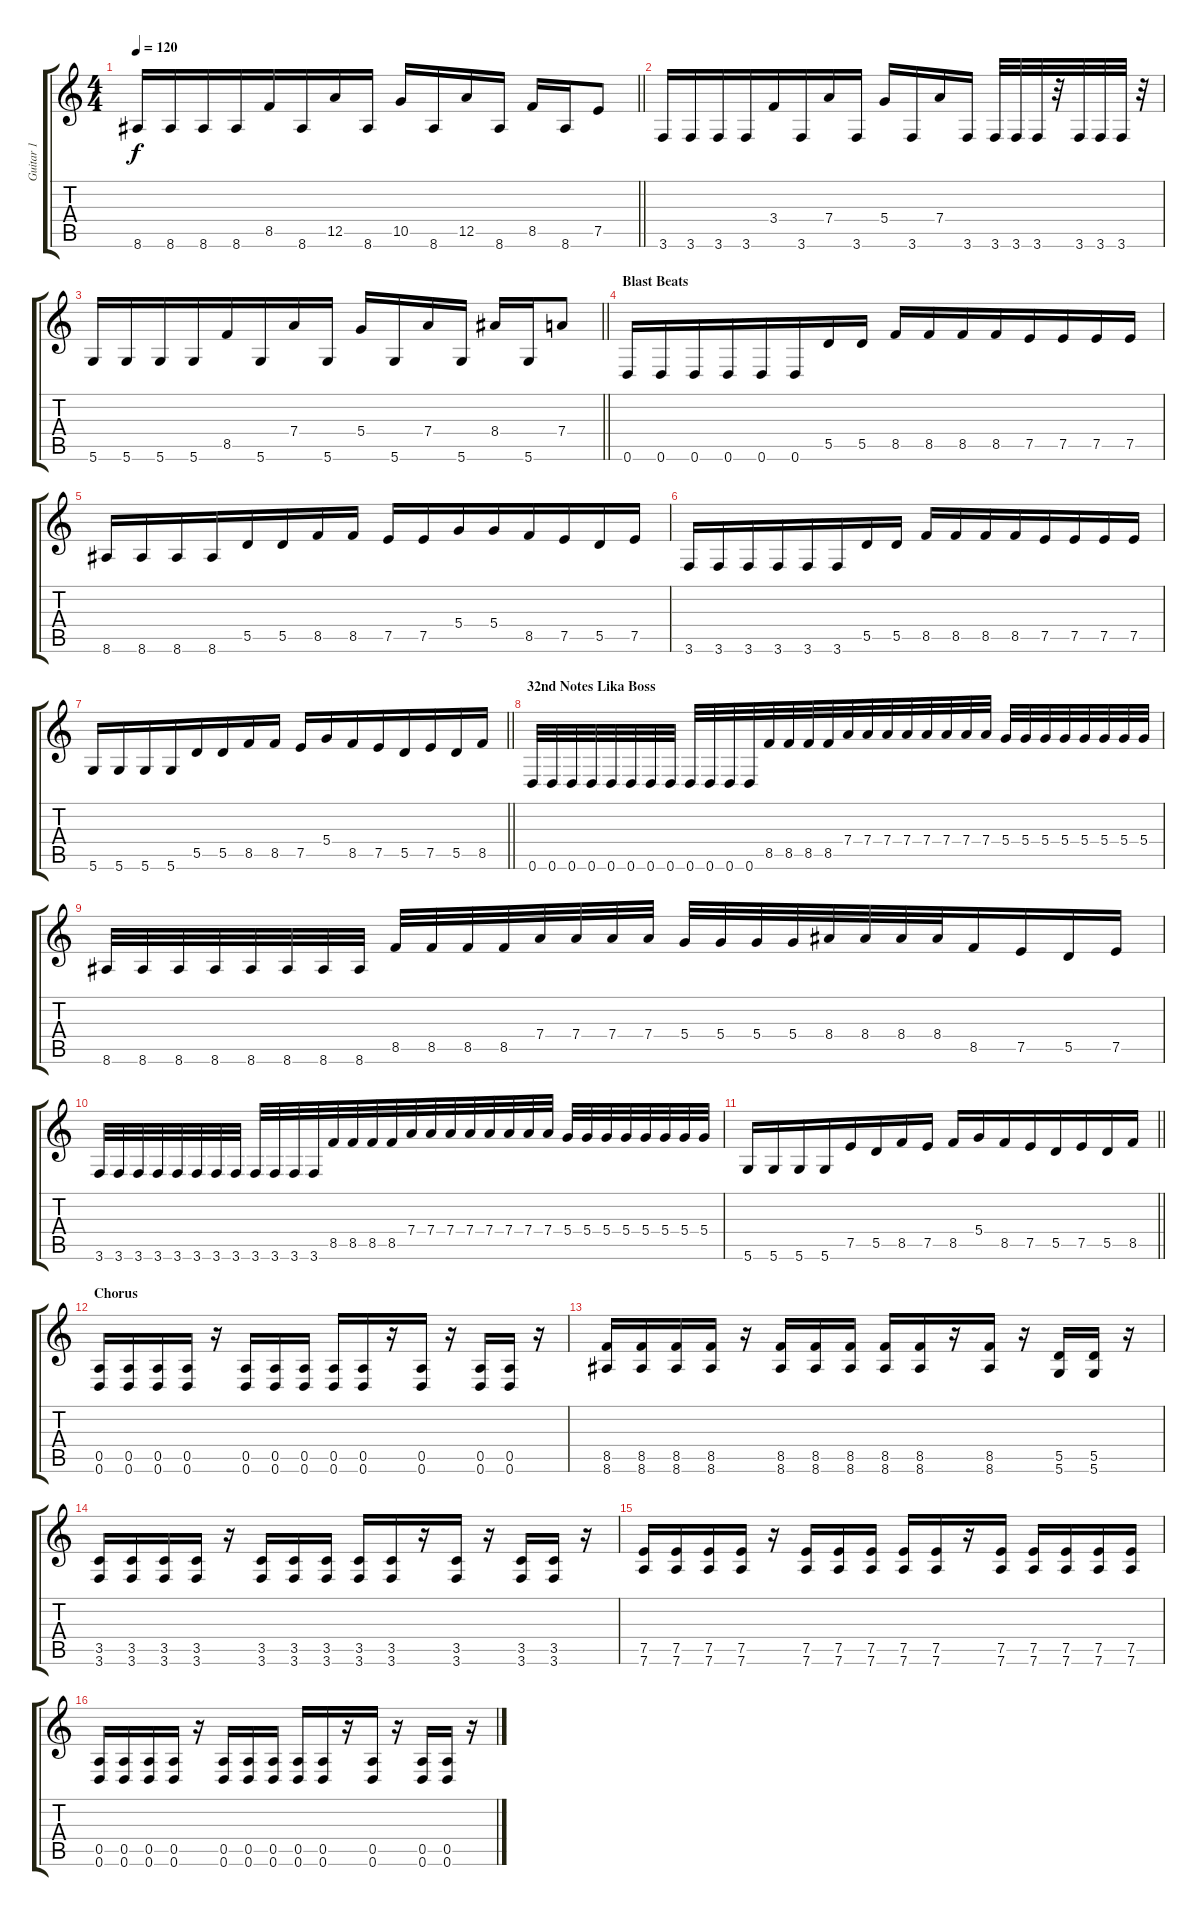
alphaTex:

\track ("Guitar 1" "Guitar 1") {instrument distortionguitar}
\staff {score tabs}
\tuning (E4 B3 G3 D3 A2 D2) {hide}
\ts (4 4)
\tempo 120
\clef g2
\barLineRight lightlight
\ks c
8.6.16{dy f beam merge} 8.6.16 8.6.16{beam merge} 8.6.16{beam merge} 8.5.16 8.6.16{beam merge} 12.5.16{beam merge} 8.6.16 10.5.16 8.6.16{beam merge} 12.5.16 8.6.16 8.5.16 8.6.16 7.5.8 |
3.6.16{beam merge} 3.6.16 3.6.16{beam merge} 3.6.16{beam merge} 3.4.16 3.6.16{beam merge} 7.4.16{beam merge} 3.6.16 5.4.16 3.6.16{beam merge} 7.4.16 3.6.16 3.6.32 3.6.32 3.6.32{beam merge} r.32 3.6.32 3.6.32{beam merge} 3.6.32 r.32 |
\barLineRight lightlight
5.6.16{beam merge} 5.6.16 5.6.16{beam merge} 5.6.16{beam merge} 8.5.16 5.6.16{beam merge} 7.4.16{beam merge} 5.6.16 5.4.16 5.6.16{beam merge} 7.4.16 5.6.16 8.4.16 5.6.16 7.4.8 |
\section ("" "Blast Beats")
0.6.16{beam merge} 0.6.16 0.6.16 0.6.16{beam merge} 0.6.16{beam merge} 0.6.16{beam merge} 5.5.16 5.5.16 8.5.16 8.5.16 8.5.16{beam merge} 8.5.16{beam merge} 7.5.16{beam merge} 7.5.16 7.5.16{beam merge} 7.5.16 |
8.6.16{beam merge} 8.6.16 8.6.16 8.6.16{beam merge} 5.5.16{beam merge} 5.5.16{beam merge} 8.5.16 8.5.16 7.5.16 7.5.16 5.4.16{beam merge} 5.4.16{beam merge} 8.5.16{beam merge} 7.5.16 5.5.16{beam merge} 7.5.16 |
3.6.16{beam merge} 3.6.16 3.6.16 3.6.16{beam merge} 3.6.16{beam merge} 3.6.16{beam merge} 5.5.16 5.5.16 8.5.16 8.5.16 8.5.16{beam merge} 8.5.16{beam merge} 7.5.16{beam merge} 7.5.16 7.5.16{beam merge} 7.5.16 |
\barLineRight lightlight
5.6.16{beam merge} 5.6.16 5.6.16 5.6.16{beam merge} 5.5.16{beam merge} 5.5.16{beam merge} 8.5.16 8.5.16 7.5.16 5.4.16 8.5.16{beam merge} 7.5.16{beam merge} 5.5.16{beam merge} 7.5.16 5.5.16{beam merge} 8.5.16 |
\section ("" "32nd Notes Lika Boss")
0.6.32 0.6.32{beam merge} 0.6.32 0.6.32{beam merge} 0.6.32 0.6.32 0.6.32{beam merge} 0.6.32 0.6.32 0.6.32{beam merge} 0.6.32{beam merge} 0.6.32{beam merge} 8.5.32{beam merge} 8.5.32{beam merge} 8.5.32 8.5.32{beam merge} 7.4.32 7.4.32 7.4.32{beam merge} 7.4.32{beam merge} 7.4.32{beam merge} 7.4.32{beam merge} 7.4.32{beam merge} 7.4.32 5.4.32 5.4.32 5.4.32{beam merge} 5.4.32{beam merge} 5.4.32{beam merge} 5.4.32 5.4.32{beam merge} 5.4.32 |
8.6.32{beam merge} 8.6.32{beam merge} 8.6.32{beam merge} 8.6.32 8.6.32{beam merge} 8.6.32 8.6.32 8.6.32 8.5.32{beam merge} 8.5.32{beam merge} 8.5.32{beam merge} 8.5.32{beam merge} 7.4.32{beam merge} 7.4.32{beam merge} 7.4.32 7.4.32 5.4.32{beam merge} 5.4.32 5.4.32 5.4.32{beam merge} 8.4.32{beam merge} 8.4.32 8.4.32{beam merge} 8.4.32{beam merge} 8.5.16{beam merge} 7.5.16 5.5.16{beam merge} 7.5.16 |
3.6.32 3.6.32{beam merge} 3.6.32 3.6.32{beam merge} 3.6.32 3.6.32 3.6.32{beam merge} 3.6.32 3.6.32 3.6.32{beam merge} 3.6.32{beam merge} 3.6.32{beam merge} 8.5.32{beam merge} 8.5.32{beam merge} 8.5.32 8.5.32{beam merge} 7.4.32 7.4.32 7.4.32{beam merge} 7.4.32{beam merge} 7.4.32{beam merge} 7.4.32{beam merge} 7.4.32{beam merge} 7.4.32 5.4.32 5.4.32 5.4.32{beam merge} 5.4.32{beam merge} 5.4.32{beam merge} 5.4.32 5.4.32{beam merge} 5.4.32 |
\barLineRight lightlight
5.6.16{beam merge} 5.6.16 5.6.16 5.6.16{beam merge} 7.5.16{beam merge} 5.5.16{beam merge} 8.5.16 7.5.16 8.5.16 5.4.16 8.5.16{beam merge} 7.5.16{beam merge} 5.5.16{beam merge} 7.5.16 5.5.16{beam merge} 8.5.16 |
\section ("" "Chorus ")
(0.5 0.6).16 (0.5 0.6).16 (0.5 0.6).16 (0.5 0.6).16 r.16 (0.5 0.6).16 (0.5 0.6).16 (0.5 0.6).16 (0.5 0.6).16 (0.5 0.6).16 r.16 (0.5 0.6).16 r.16 (0.5 0.6).16 (0.5 0.6).16 r.16 |
(8.5 8.6).16 (8.5 8.6).16 (8.5 8.6).16 (8.5 8.6).16 r.16 (8.5 8.6).16 (8.5 8.6).16 (8.5 8.6).16 (8.5 8.6).16 (8.5 8.6).16 r.16 (8.5 8.6).16 r.16 (5.5 5.6).16 (5.5 5.6).16 r.16 |
(3.5 3.6).16 (3.5 3.6).16 (3.5 3.6).16 (3.5 3.6).16 r.16 (3.5 3.6).16 (3.5 3.6).16 (3.5 3.6).16 (3.5 3.6).16 (3.5 3.6).16 r.16 (3.5 3.6).16 r.16 (3.5 3.6).16 (3.5 3.6).16 r.16 |
(7.5 7.6).16 (7.5 7.6).16 (7.5 7.6).16 (7.5 7.6).16 r.16 (7.5 7.6).16 (7.5 7.6).16 (7.5 7.6).16 (7.5 7.6).16 (7.5 7.6).16 r.16 (7.5 7.6).16 (7.5 7.6).16 (7.5 7.6).16 (7.5 7.6).16 (7.5 7.6).16 |
(0.5 0.6).16 (0.5 0.6).16 (0.5 0.6).16 (0.5 0.6).16 r.16 (0.5 0.6).16 (0.5 0.6).16 (0.5 0.6).16 (0.5 0.6).16 (0.5 0.6).16 r.16 (0.5 0.6).16 r.16 (0.5 0.6).16 (0.5 0.6).16 r.16
